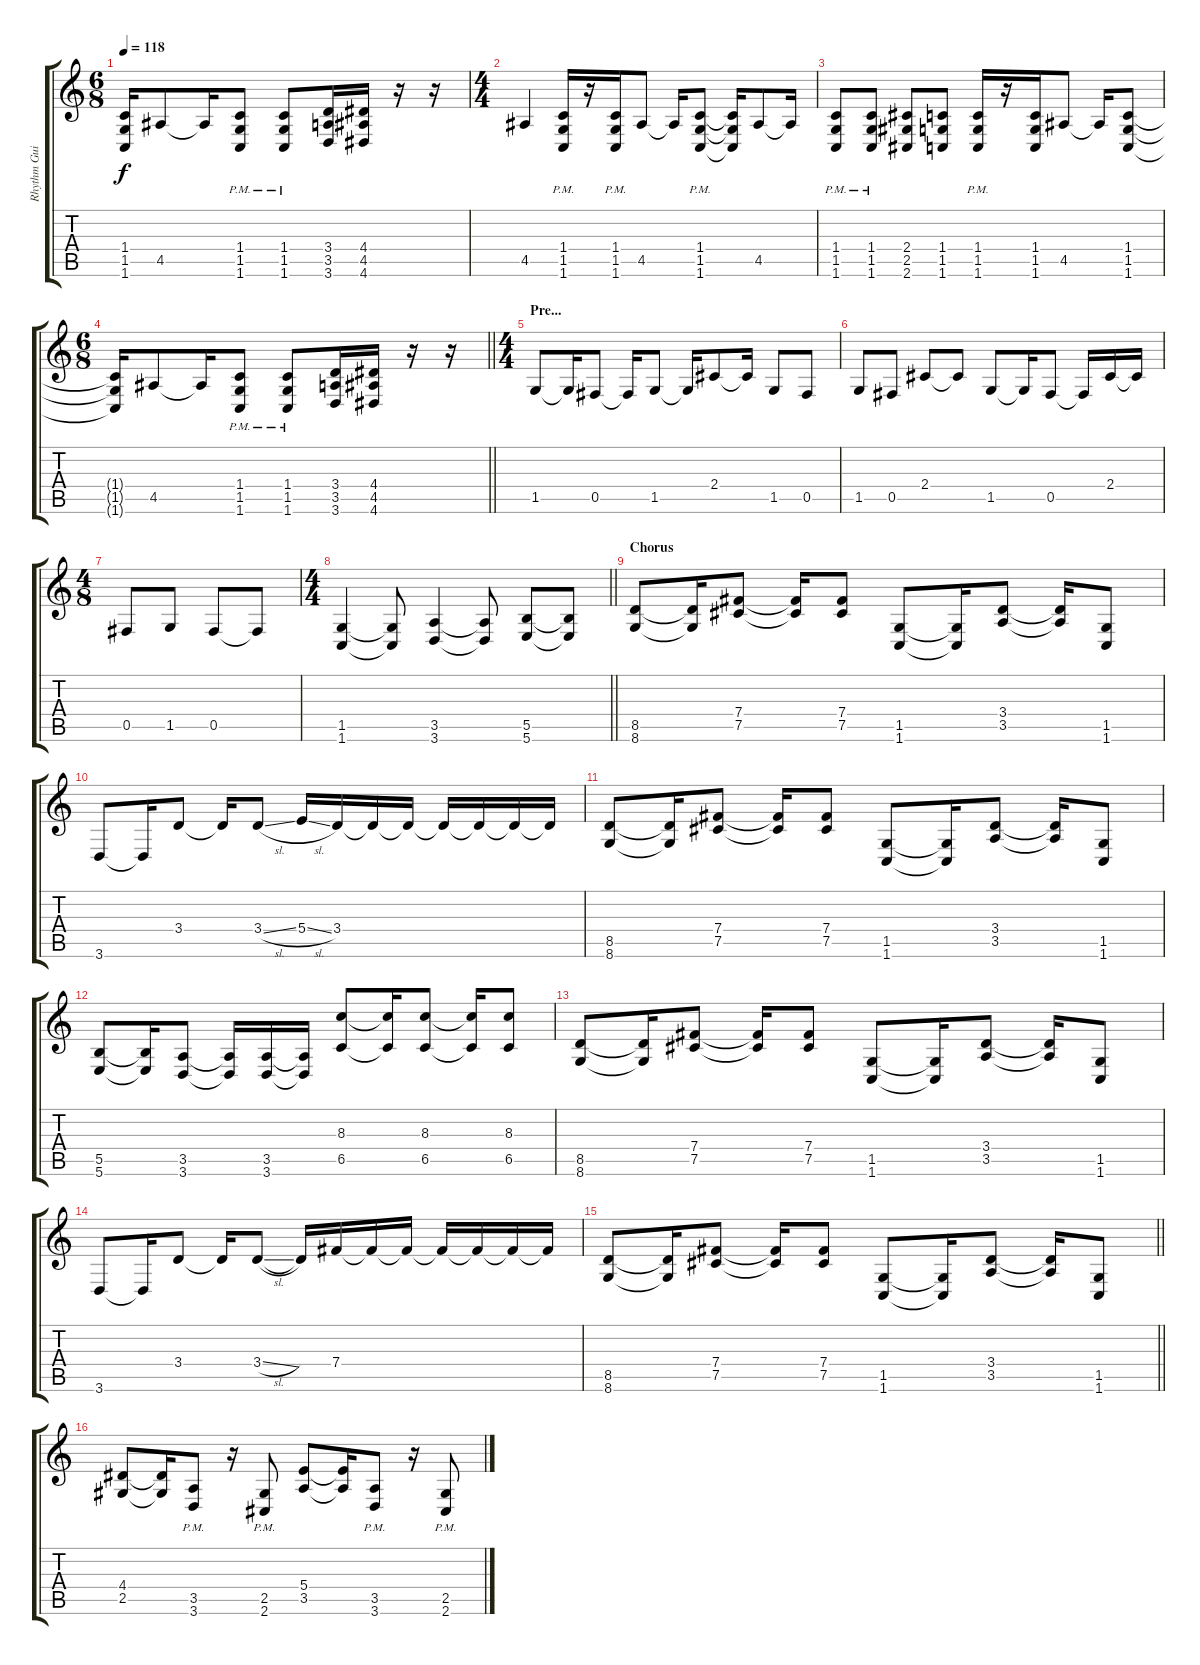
\track ("Rhythm Guitar" "Rhythm Gui") {instrument distortionguitar}
\staff {score tabs}
\tuning (Db4 Ab3 E3 B2 Gb2 B1) {hide}
\ts (6 8)
\tempo 118
\clef g2
\ks c
(1.4{t} 1.5{t} 1.6{t}).16{dy f} 4.5.8 4.5{t}.16 (1.4{pm} 1.5{pm} 1.6{pm}).8 (1.4{pm} 1.5{pm} 1.6{pm}).8 (3.4 3.5 3.6).16 (4.4 4.5 4.6).16 r.16 r.16 |
\ts (4 4)
4.5.4 (1.4{pm} 1.5{pm} 1.6{pm}).16 r.16 (1.4{pm} 1.5{pm} 1.6{pm}).16 4.5.8 4.5{t}.16 (1.4{pm} 1.5{pm} 1.6{pm}).8 (1.4{t} 1.5{t} 1.6{t}).16 4.5.8 4.5{t}.16 |
(1.4{pm} 1.5{pm} 1.6{pm}).8 (1.4{pm} 1.5{pm} 1.6{pm}).8 (2.4 2.5 2.6).8 (1.4 1.5 1.6).8 (1.4{pm} 1.5{pm} 1.6{pm}).16 r.16 (1.4 1.5 1.6).16 4.5.8 4.5{t}.16 (1.4 1.5 1.6).8 |
\ts (6 8)
\barLineRight lightlight
(1.4{t} 1.5{t} 1.6{t}).16 4.5.8 4.5{t}.16 (1.4{pm} 1.5{pm} 1.6{pm}).8 (1.4{pm} 1.5{pm} 1.6{pm}).8 (3.4 3.5 3.6).16 (4.4 4.5 4.6).16 r.16 r.16 |
\ts (4 4)
\section ("" "Pre...")
1.5.8{volume 16 balance 16} 1.5{t}.16 0.5.8 0.5{t}.16 1.5.8 1.5{t}.16 2.4.8 2.4{t}.16 1.5.8 0.5.8 |
1.5.8 0.5.8 2.4.8 2.4{t}.8 1.5.8 1.5{t}.16 0.5.8 0.5{t}.16 2.4.16 2.4{t}.16 |
\ts (4 8)
0.5.8 1.5.8 0.5.8 0.5{t}.8 |
\ts (4 4)
\barLineRight lightlight
(1.5 1.6).4 (1.5{t} 1.6{t}).8 (3.5 3.6).4 (3.5{t} 3.6{t}).8 (5.5 5.6).8 (5.5{t} 5.6{t}).8 |
\section ("" "Chorus")
(8.5 8.6).8 (8.5{t} 8.6{t}).16 (7.4 7.5).8 (7.4{t} 7.5{t}).16 (7.4 7.5).8 (1.5 1.6).8 (1.5{t} 1.6{t}).16 (3.4 3.5).8 (3.4{t} 3.5{t}).16 (1.5 1.6).8 |
3.6.8 3.6{t}.16 3.4.8 3.4{t}.16 3.4{sl}.8 5.4{sl}.16 3.4.16 3.4{t}.16 3.4{t}.16 3.4{t}.16 3.4{t}.16 3.4{t}.16 3.4{t}.16 |
(8.5 8.6).8 (8.5{t} 8.6{t}).16 (7.4 7.5).8 (7.4{t} 7.5{t}).16 (7.4 7.5).8 (1.5 1.6).8 (1.5{t} 1.6{t}).16 (3.4 3.5).8 (3.4{t} 3.5{t}).16 (1.5 1.6).8 |
(5.5 5.6).8 (5.5{t} 5.6{t}).16 (3.5 3.6).8 (3.5{t} 3.6{t}).16 (3.5 3.6).16 (3.5{t} 3.6{t}).16 (8.3 6.5).8{volume 11} (8.3{t} 6.5{t}).16 (8.3 6.5).8 (8.3{t} 6.5{t}).16 (8.3 6.5).8 |
(8.5 8.6).8{volume 16} (8.5{t} 8.6{t}).16 (7.4 7.5).8 (7.4{t} 7.5{t}).16 (7.4 7.5).8 (1.5 1.6).8 (1.5{t} 1.6{t}).16 (3.4 3.5).8 (3.4{t} 3.5{t}).16 (1.5 1.6).8 |
3.6.8 3.6{t}.16 3.4.8 3.4{t}.16 3.4{sl}.8 3.4{t}.16 7.4.16 7.4{t}.16 7.4{t}.16 7.4{t}.16 7.4{t}.16 7.4{t}.16 7.4{t}.16 |
\barLineRight lightlight
(8.5 8.6).8 (8.5{t} 8.6{t}).16 (7.4 7.5).8 (7.4{t} 7.5{t}).16 (7.4 7.5).8 (1.5 1.6).8 (1.5{t} 1.6{t}).16 (3.4 3.5).8 (3.4{t} 3.5{t}).16 (1.5 1.6).8 |
(4.4 2.5).8 (4.4{t} 2.5{t}).16 (3.5{pm} 3.6{pm}).8 r.16 (2.5{pm} 2.6{pm}).8 (5.4 3.5).8 (5.4{t} 3.5{t}).16 (3.5{pm} 3.6{pm}).8 r.16 (2.5{pm} 2.6{pm}).8
